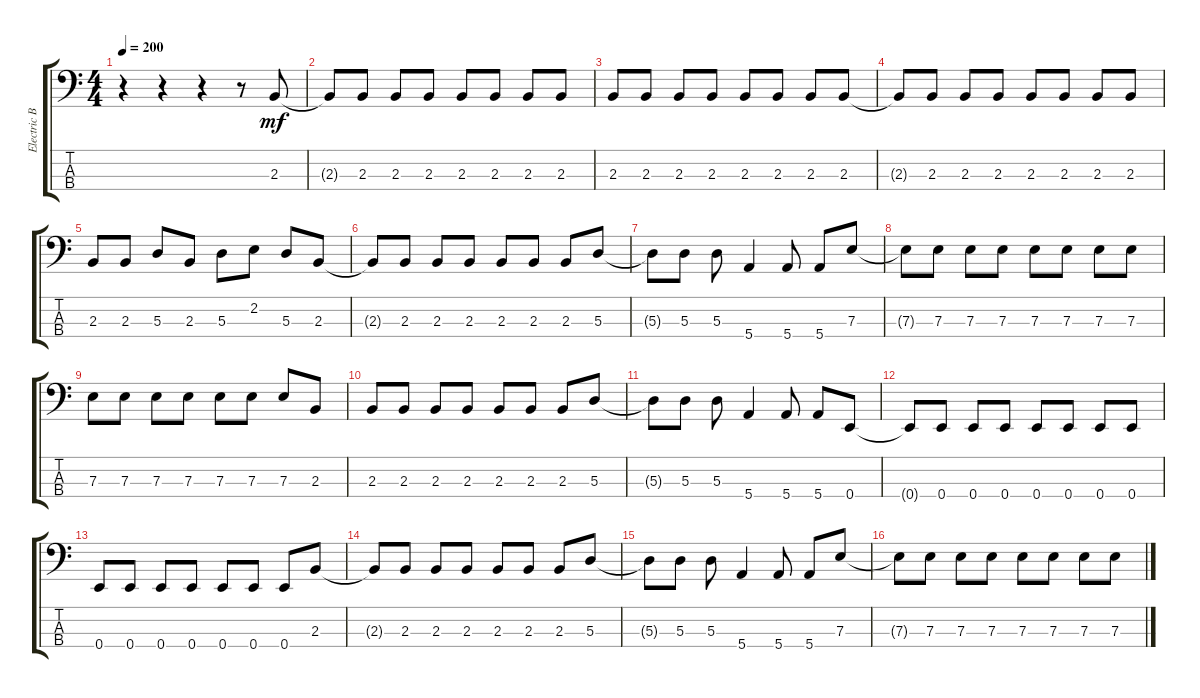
\track ("Electric Bass" "Electric B") {instrument electricbassfinger}
\staff {score tabs}
\tuning (G2 D2 A1 E1) {hide}
\ts (4 4)
\tempo 200
\clef f4
\ks c
r.4{dy mf instrument electricbassfinger} r.4 r.4 r.8 2.3.8 |
2.3{t}.8 2.3.8 2.3.8 2.3.8 2.3.8 2.3.8 2.3.8 2.3.8 |
2.3.8 2.3.8 2.3.8 2.3.8 2.3.8 2.3.8 2.3.8 2.3.8 |
2.3{t}.8 2.3.8 2.3.8 2.3.8 2.3.8 2.3.8 2.3.8 2.3.8 |
2.3.8 2.3.8 5.3.8 2.3.8 5.3.8 2.2.8 5.3.8 2.3.8 |
2.3{t}.8 2.3.8 2.3.8 2.3.8 2.3.8 2.3.8 2.3.8 5.3.8 |
5.3{t}.8 5.3.8 5.3.8 5.4.4 5.4.8 5.4.8 7.3.8 |
7.3{t}.8 7.3.8 7.3.8 7.3.8 7.3.8 7.3.8 7.3.8 7.3.8 |
7.3.8 7.3.8 7.3.8 7.3.8 7.3.8 7.3.8 7.3.8 2.3.8 |
2.3.8 2.3.8 2.3.8 2.3.8 2.3.8 2.3.8 2.3.8 5.3.8 |
5.3{t}.8 5.3.8 5.3.8 5.4.4 5.4.8 5.4.8 0.4.8 |
0.4{t}.8 0.4.8 0.4.8 0.4.8 0.4.8 0.4.8 0.4.8 0.4.8 |
0.4.8 0.4.8 0.4.8 0.4.8 0.4.8 0.4.8 0.4.8 2.3.8 |
2.3{t}.8 2.3.8 2.3.8 2.3.8 2.3.8 2.3.8 2.3.8 5.3.8 |
5.3{t}.8 5.3.8 5.3.8 5.4.4 5.4.8 5.4.8 7.3.8 |
7.3{t}.8 7.3.8 7.3.8 7.3.8 7.3.8 7.3.8 7.3.8 7.3.8
